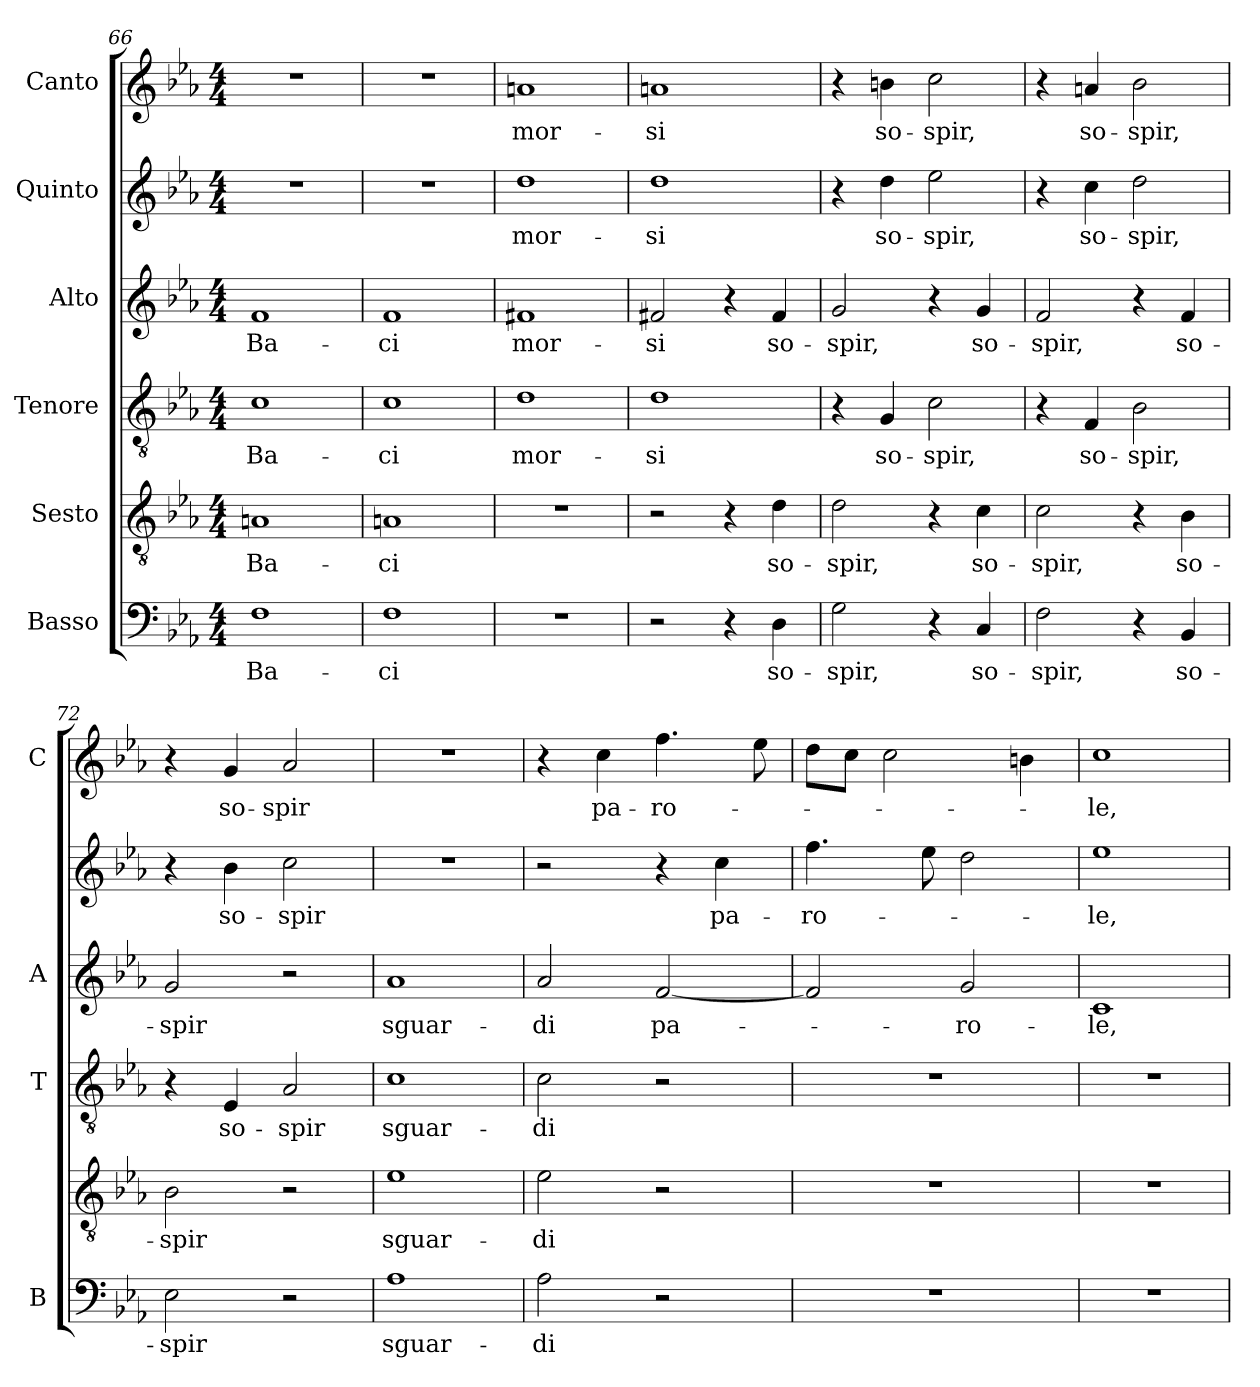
**kern	**text	**kern	**text	**kern	**text	**kern	**text	**kern	**text	**kern	**text
*part6	*part6	*part5	*part5	*part4	*part4	*part3	*part3	*part2	*part2	*part1	*part1
*staff6	*staff6	*staff5	*staff5	*staff4	*staff4	*staff3	*staff3	*staff2	*staff2	*staff1	*staff1
*I"Basso	*	*I"Sesto	*	*I"Tenore	*	*I"Alto	*	*I"Quinto	*	*I"Canto	*
*I'B	*	*	*	*I'T	*	*I'A	*	*	*	*I'C	*
*clefF4	*	*clefGv2	*	*clefGv2	*	*clefG2	*	*clefG2	*	*clefG2	*
*k[b-e-a-]	*	*k[b-e-a-]	*	*k[b-e-a-]	*	*k[b-e-a-]	*	*k[b-e-a-]	*	*k[b-e-a-]	*
*E-:	*	*E-:	*	*E-:	*	*E-:	*	*E-:	*	*E-:	*
*M4/4	*	*M4/4	*	*M4/4	*	*M4/4	*	*M4/4	*	*M4/4	*
=66	=66	=66	=66	=66	=66	=66	=66	=66	=66	=66	=66
!	!LO:LY:b	!	!LO:LY:b	!	!LO:LY:b	!	!LO:LY:b	!	!	!	!
1F	Ba-	1An	Ba-	1c	Ba-	1f	Ba-	1r	.	1r	.
=67	=67	=67	=67	=67	=67	=67	=67	=67	=67	=67	=67
!	!LO:LY:b	!	!LO:LY:b	!	!LO:LY:b	!	!LO:LY:b	!	!	!	!
1F	-ci	1An	-ci	1c	-ci	1f	-ci	1r	.	1r	.
=68	=68	=68	=68	=68	=68	=68	=68	=68	=68	=68	=68
!	!	!	!	!	!LO:LY:b	!	!LO:LY:b	!	!LO:LY:b	!	!LO:LY:b
1r	.	1r	.	1d	mor-	1f#X	mor-	1dd	mor-	1an	mor-
=69	=69	=69	=69	=69	=69	=69	=69	=69	=69	=69	=69
!	!	!	!	!	!LO:LY:b	!	!LO:LY:b	!	!LO:LY:b	!	!LO:LY:b
2r	.	2r	.	1d	-si	2f#X/	-si	1dd	-si	1an	-si
4r	.	4r	.	.	.	4r	.	.	.	.	.
!	!LO:LY:b	!	!LO:LY:b	!	!	!	!LO:LY:b	!	!	!	!
4D\	so-	4d\	so-	.	.	4f#/	so-	.	.	.	.
=70	=70	=70	=70	=70	=70	=70	=70	=70	=70	=70	=70
!	!LO:LY:b	!	!LO:LY:b	!	!	!	!LO:LY:b	!	!	!	!
2G\	-spir,	2d\	-spir,	4r	.	2g/	-spir,	4r	.	4r	.
!	!	!	!	!	!LO:LY:b	!	!	!	!LO:LY:b	!	!LO:LY:b
.	.	.	.	4G/	so-	.	.	4dd\	so-	4bn\	so-
!	!	!	!	!	!LO:LY:b	!	!	!	!LO:LY:b	!	!LO:LY:b
4r	.	4r	.	2c\	-spir,	4r	.	2ee-\	-spir,	2cc\	-spir,
!	!LO:LY:b	!	!LO:LY:b	!	!	!	!LO:LY:b	!	!	!	!
4C/	so-	4c\	so-	.	.	4g/	so-	.	.	.	.
=71	=71	=71	=71	=71	=71	=71	=71	=71	=71	=71	=71
!	!LO:LY:b	!	!LO:LY:b	!	!	!	!LO:LY:b	!	!	!	!
2F\	-spir,	2c\	-spir,	4r	.	2f/	-spir,	4r	.	4r	.
!	!	!	!	!	!LO:LY:b	!	!	!	!LO:LY:b	!	!LO:LY:b
.	.	.	.	4F/	so-	.	.	4cc\	so-	4an/	so-
!	!	!	!	!	!LO:LY:b	!	!	!	!LO:LY:b	!	!LO:LY:b
4r	.	4r	.	2B-\	-spir,	4r	.	2dd\	-spir,	2b-\	-spir,
!	!LO:LY:b	!	!LO:LY:b	!	!	!	!LO:LY:b	!	!	!	!
4BB-/	so-	4B-\	so-	.	.	4f/	so-	.	.	.	.
=72	=72	=72	=72	=72	=72	=72	=72	=72	=72	=72	=72
!	!LO:LY:b	!	!LO:LY:b	!	!	!	!LO:LY:b	!	!	!	!
2E-\	-spir	2B-\	-spir	4r	.	2g/	-spir	4r	.	4r	.
!	!	!	!	!	!LO:LY:b	!	!	!	!LO:LY:b	!	!LO:LY:b
.	.	.	.	4E-/	so-	.	.	4b-\	so-	4g/	so-
!	!	!	!	!	!LO:LY:b	!	!	!	!LO:LY:b	!	!LO:LY:b
2r	.	2r	.	2A-/	-spir	2r	.	2cc\	-spir	2a-/	-spir
=73	=73	=73	=73	=73	=73	=73	=73	=73	=73	=73	=73
!	!LO:LY:b	!	!LO:LY:b	!	!LO:LY:b	!	!LO:LY:b	!	!	!	!
1A-	sguar-	1e-	sguar-	1c	sguar-	1a-	sguar-	1r	.	1r	.
!!LO:LB:g=z
=74	=74	=74	=74	=74	=74	=74	=74	=74	=74	=74	=74
!	!LO:LY:b	!	!LO:LY:b	!	!LO:LY:b	!	!LO:LY:b	!	!	!	!
2A-\	-di	2e-\	-di	2c\	-di	2a-/	-di	2r	.	4r	.
!	!	!	!	!	!	!	!	!	!	!	!LO:LY:b
.	.	.	.	.	.	.	.	.	.	4cc\	pa-
!	!	!	!	!	!	!	!LO:LY:b	!	!	!	!LO:LY:b
2r	.	2r	.	2r	.	[2f/	pa-	4r	.	4.ff\	-ro-
!	!	!	!	!	!	!	!	!	!LO:LY:b	!	!
.	.	.	.	.	.	.	.	4cc\	pa-	.	.
.	.	.	.	.	.	.	.	.	.	8ee-\	.
=75	=75	=75	=75	=75	=75	=75	=75	=75	=75	=75	=75
!	!	!	!	!	!	!	!	!	!LO:LY:b	!	!
1r	.	1r	.	1r	.	2f/]	.	4.ff\	-ro-	8dd\L	.
.	.	.	.	.	.	.	.	.	.	8cc\J	.
.	.	.	.	.	.	.	.	.	.	2cc\	.
.	.	.	.	.	.	.	.	8ee-\	.	.	.
!	!	!	!	!	!	!	!LO:LY:b	!	!	!	!
.	.	.	.	.	.	2g/	-ro-	2dd\	.	.	.
.	.	.	.	.	.	.	.	.	.	4bn\	.
=76	=76	=76	=76	=76	=76	=76	=76	=76	=76	=76	=76
!	!	!	!	!	!	!	!LO:LY:b	!	!LO:LY:b	!	!LO:LY:b
1r	.	1r	.	1r	.	1c	-le,	1ee-	-le,	1cc	-le,
=	=	=	=	=	=	=	=	=	=	=	=
*-	*-	*-	*-	*-	*-	*-	*-	*-	*-	*-	*-
